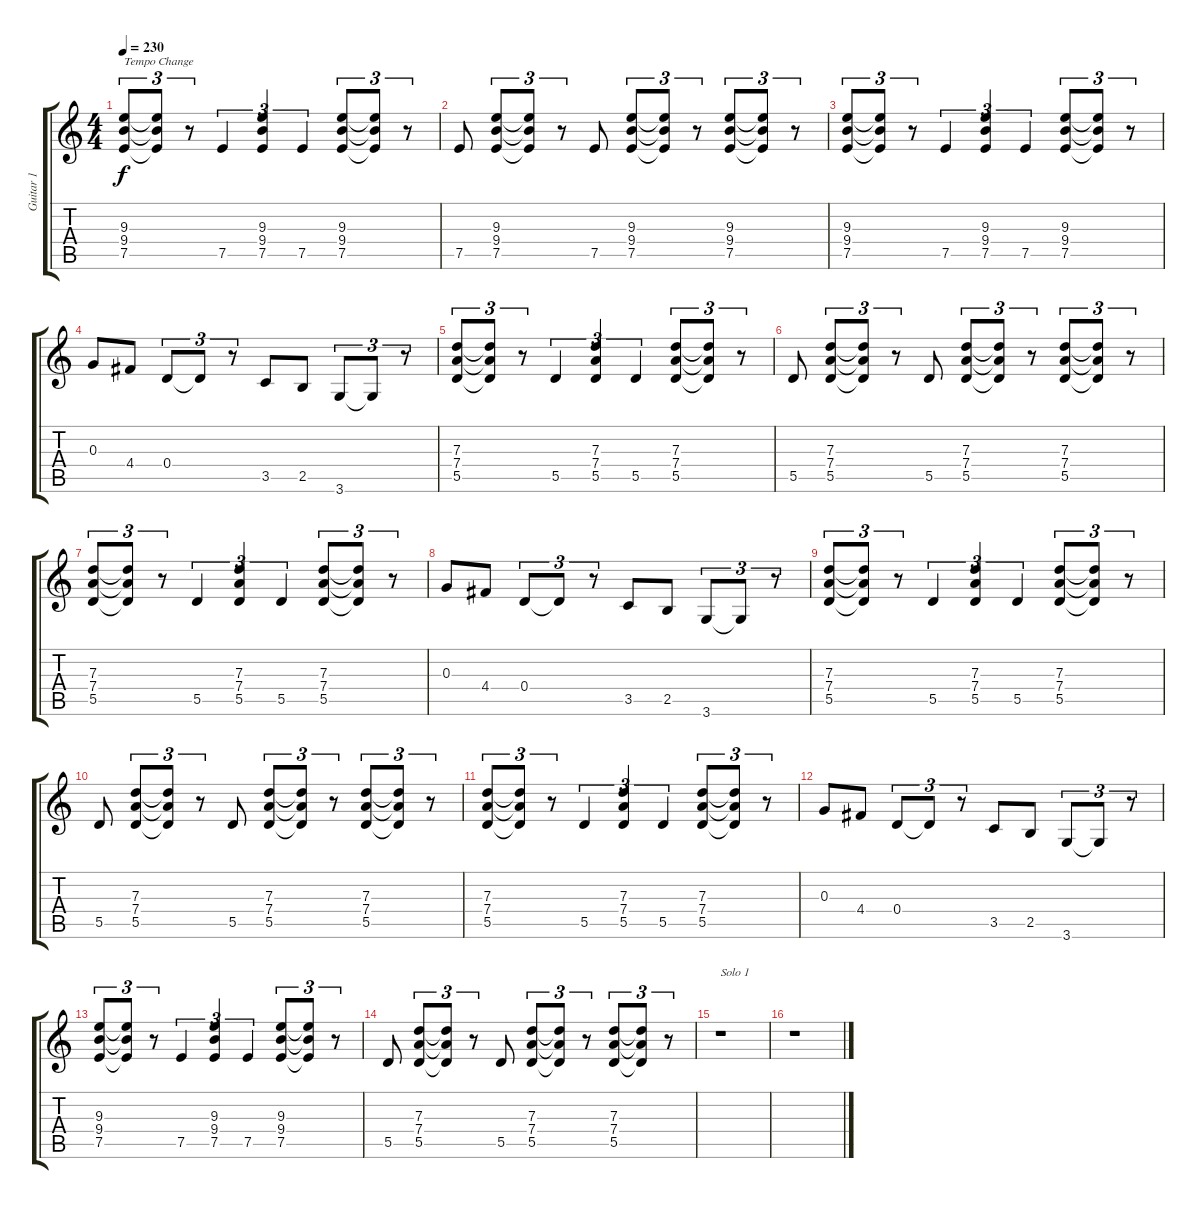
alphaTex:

\track ("Guitar 1" "Guitar 1") {instrument overdrivenguitar}
\staff {score tabs}
\tuning (E4 B3 G3 D3 A2 E2) {hide}
\ts (4 4)
\tempo 230
\clef g2
\ks c
(9.3 9.4 7.5).8{tu (3 2) txt "Tempo Change" dy f} (9.3{t} 9.4{t} 7.5{t}).8{tu (3 2)} r.8{tu (3 2)} 7.5.4{tu (3 2)} (9.3 9.4 7.5).4{tu (3 2)} 7.5.4{tu (3 2)} (9.3 9.4 7.5).8{tu (3 2)} (9.3{t} 9.4{t} 7.5{t}).8{tu (3 2)} r.8{tu (3 2)} |
7.5.8 (9.3 9.4 7.5).8{tu (3 2)} (9.3{t} 9.4{t} 7.5{t}).8{tu (3 2)} r.8{tu (3 2)} 7.5.8 (9.3 9.4 7.5).8{tu (3 2)} (9.3{t} 9.4{t} 7.5{t}).8{tu (3 2)} r.8{tu (3 2)} (9.3 9.4 7.5).8{tu (3 2)} (9.3{t} 9.4{t} 7.5{t}).8{tu (3 2)} r.8{tu (3 2)} |
(9.3 9.4 7.5).8{tu (3 2)} (9.3{t} 9.4{t} 7.5{t}).8{tu (3 2)} r.8{tu (3 2)} 7.5.4{tu (3 2)} (9.3 9.4 7.5).4{tu (3 2)} 7.5.4{tu (3 2)} (9.3 9.4 7.5).8{tu (3 2)} (9.3{t} 9.4{t} 7.5{t}).8{tu (3 2)} r.8{tu (3 2)} |
0.3.8 4.4.8 0.4.8{tu (3 2)} 0.4{t}.8{tu (3 2)} r.8{tu (3 2)} 3.5.8 2.5.8 3.6.8{tu (3 2)} 3.6{t}.8{tu (3 2)} r.8{tu (3 2)} |
(7.3 7.4 5.5).8{tu (3 2)} (7.3{t} 7.4{t} 5.5{t}).8{tu (3 2)} r.8{tu (3 2)} 5.5.4{tu (3 2)} (7.3 7.4 5.5).4{tu (3 2)} 5.5.4{tu (3 2)} (7.3 7.4 5.5).8{tu (3 2)} (7.3{t} 7.4{t} 5.5{t}).8{tu (3 2)} r.8{tu (3 2)} |
5.5.8 (7.3 7.4 5.5).8{tu (3 2)} (7.3{t} 7.4{t} 5.5{t}).8{tu (3 2)} r.8{tu (3 2)} 5.5.8 (7.3 7.4 5.5).8{tu (3 2)} (7.3{t} 7.4{t} 5.5{t}).8{tu (3 2)} r.8{tu (3 2)} (7.3 7.4 5.5).8{tu (3 2)} (7.3{t} 7.4{t} 5.5{t}).8{tu (3 2)} r.8{tu (3 2)} |
(7.3 7.4 5.5).8{tu (3 2)} (7.3{t} 7.4{t} 5.5{t}).8{tu (3 2)} r.8{tu (3 2)} 5.5.4{tu (3 2)} (7.3 7.4 5.5).4{tu (3 2)} 5.5.4{tu (3 2)} (7.3 7.4 5.5).8{tu (3 2)} (7.3{t} 7.4{t} 5.5{t}).8{tu (3 2)} r.8{tu (3 2)} |
0.3.8 4.4.8 0.4.8{tu (3 2)} 0.4{t}.8{tu (3 2)} r.8{tu (3 2)} 3.5.8 2.5.8 3.6.8{tu (3 2)} 3.6{t}.8{tu (3 2)} r.8{tu (3 2)} |
(7.3 7.4 5.5).8{tu (3 2)} (7.3{t} 7.4{t} 5.5{t}).8{tu (3 2)} r.8{tu (3 2)} 5.5.4{tu (3 2)} (7.3 7.4 5.5).4{tu (3 2)} 5.5.4{tu (3 2)} (7.3 7.4 5.5).8{tu (3 2)} (7.3{t} 7.4{t} 5.5{t}).8{tu (3 2)} r.8{tu (3 2)} |
5.5.8 (7.3 7.4 5.5).8{tu (3 2)} (7.3{t} 7.4{t} 5.5{t}).8{tu (3 2)} r.8{tu (3 2)} 5.5.8 (7.3 7.4 5.5).8{tu (3 2)} (7.3{t} 7.4{t} 5.5{t}).8{tu (3 2)} r.8{tu (3 2)} (7.3 7.4 5.5).8{tu (3 2)} (7.3{t} 7.4{t} 5.5{t}).8{tu (3 2)} r.8{tu (3 2)} |
(7.3 7.4 5.5).8{tu (3 2)} (7.3{t} 7.4{t} 5.5{t}).8{tu (3 2)} r.8{tu (3 2)} 5.5.4{tu (3 2)} (7.3 7.4 5.5).4{tu (3 2)} 5.5.4{tu (3 2)} (7.3 7.4 5.5).8{tu (3 2)} (7.3{t} 7.4{t} 5.5{t}).8{tu (3 2)} r.8{tu (3 2)} |
0.3.8 4.4.8 0.4.8{tu (3 2)} 0.4{t}.8{tu (3 2)} r.8{tu (3 2)} 3.5.8 2.5.8 3.6.8{tu (3 2)} 3.6{t}.8{tu (3 2)} r.8{tu (3 2)} |
(9.3 9.4 7.5).8{tu (3 2)} (9.3{t} 9.4{t} 7.5{t}).8{tu (3 2)} r.8{tu (3 2)} 7.5.4{tu (3 2)} (9.3 9.4 7.5).4{tu (3 2)} 7.5.4{tu (3 2)} (9.3 9.4 7.5).8{tu (3 2)} (9.3{t} 9.4{t} 7.5{t}).8{tu (3 2)} r.8{tu (3 2)} |
5.5.8 (7.3 7.4 5.5).8{tu (3 2)} (7.3{t} 7.4{t} 5.5{t}).8{tu (3 2)} r.8{tu (3 2)} 5.5.8 (7.3 7.4 5.5).8{tu (3 2)} (7.3{t} 7.4{t} 5.5{t}).8{tu (3 2)} r.8{tu (3 2)} (7.3 7.4 5.5).8{tu (3 2)} (7.3{t} 7.4{t} 5.5{t}).8{tu (3 2)} r.8{tu (3 2)} |
r.1{txt "Solo 1"} |
r.1
